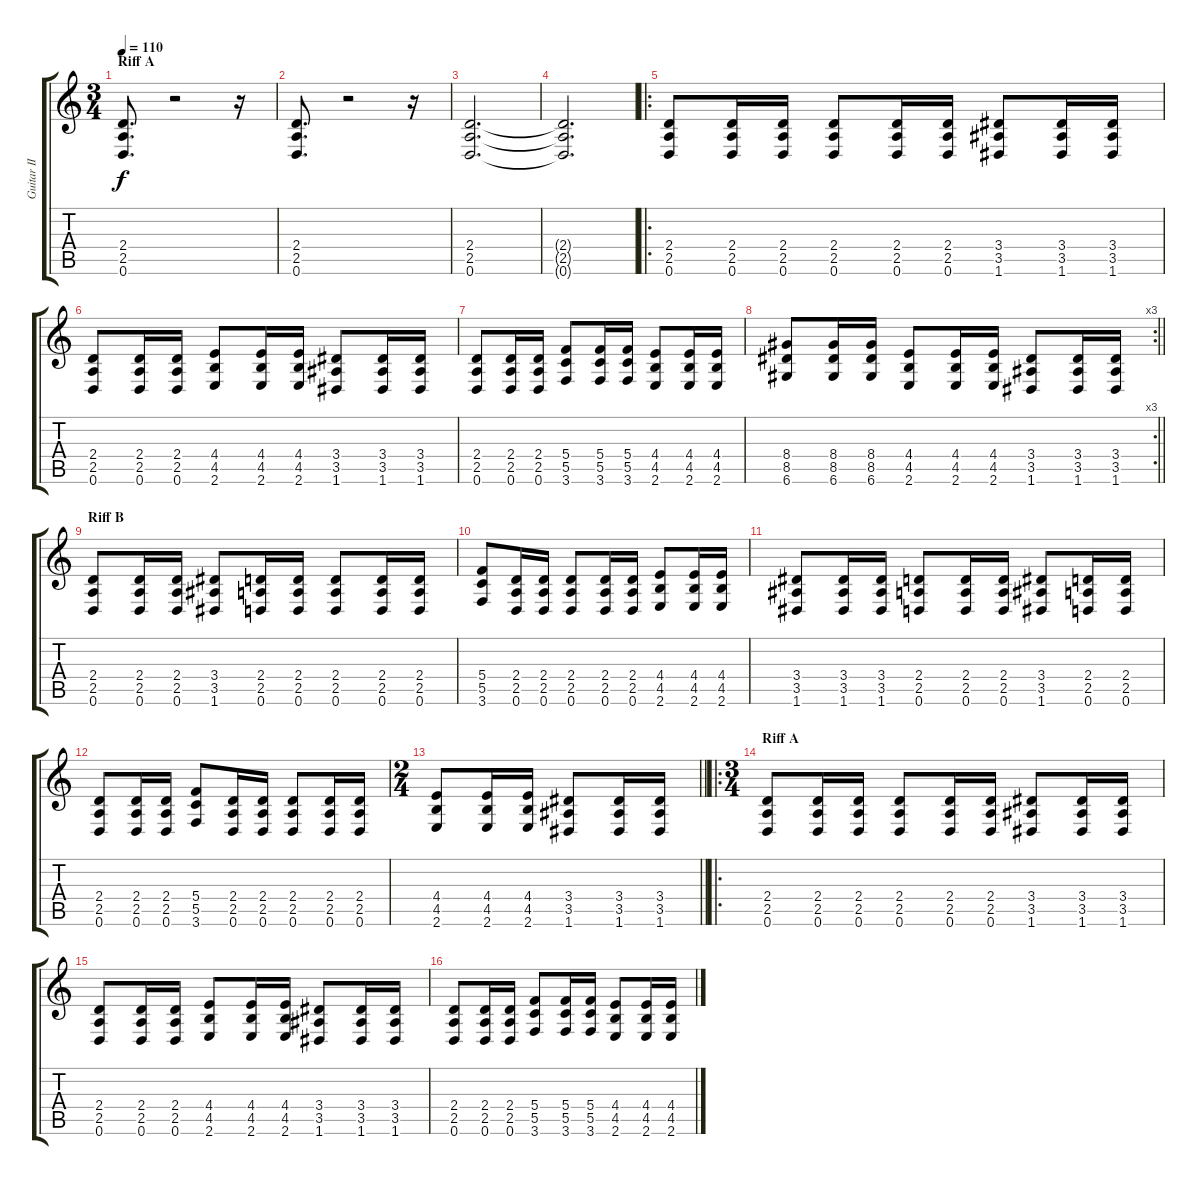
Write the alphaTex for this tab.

\track ("Guitar II" "Guitar II") {instrument overdrivenguitar}
\staff {score tabs}
\tuning (D4 A3 F3 C3 G2 D2) {hide}
\ts (3 4)
\section ("" "Riff A")
\tempo 110
\clef g2
\ks c
(2.4 2.5 0.6).8{d dy f instrument overdrivenguitar} r.2 r.16 |
(2.4 2.5 0.6).8{d} r.2 r.16 |
(2.4 2.5 0.6).2{d} |
(2.4{t} 2.5{t} 0.6{t}).2{d} |
\ro
(2.4 2.5 0.6).8 (2.4 2.5 0.6).16 (2.4 2.5 0.6).16 (2.4 2.5 0.6).8 (2.4 2.5 0.6).16 (2.4 2.5 0.6).16 (3.4 3.5 1.6).8 (3.4 3.5 1.6).16 (3.4 3.5 1.6).16 |
(2.4 2.5 0.6).8 (2.4 2.5 0.6).16 (2.4 2.5 0.6).16 (4.4 4.5 2.6).8 (4.4 4.5 2.6).16 (4.4 4.5 2.6).16 (3.4 3.5 1.6).8 (3.4 3.5 1.6).16 (3.4 3.5 1.6).16 |
(2.4 2.5 0.6).8 (2.4 2.5 0.6).16 (2.4 2.5 0.6).16 (5.4 5.5 3.6).8 (5.4 5.5 3.6).16 (5.4 5.5 3.6).16 (4.4 4.5 2.6).8 (4.4 4.5 2.6).16 (4.4 4.5 2.6).16 |
\rc 3
\barLineRight lightlight
(8.4 8.5 6.6).8 (8.4 8.5 6.6).16 (8.4 8.5 6.6).16 (4.4 4.5 2.6).8 (4.4 4.5 2.6).16 (4.4 4.5 2.6).16 (3.4 3.5 1.6).8 (3.4 3.5 1.6).16 (3.4 3.5 1.6).16 |
\section ("" "Riff B")
(2.4 2.5 0.6).8 (2.4 2.5 0.6).16 (2.4 2.5 0.6).16 (3.4 3.5 1.6).8 (2.4 2.5 0.6).16 (2.4 2.5 0.6).16 (2.4 2.5 0.6).8 (2.4 2.5 0.6).16 (2.4 2.5 0.6).16 |
(5.4 5.5 3.6).8 (2.4 2.5 0.6).16 (2.4 2.5 0.6).16 (2.4 2.5 0.6).8 (2.4 2.5 0.6).16 (2.4 2.5 0.6).16 (4.4 4.5 2.6).8 (4.4 4.5 2.6).16 (4.4 4.5 2.6).16 |
(3.4 3.5 1.6).8 (3.4 3.5 1.6).16 (3.4 3.5 1.6).16 (2.4 2.5 0.6).8 (2.4 2.5 0.6).16 (2.4 2.5 0.6).16 (3.4 3.5 1.6).8 (2.4 2.5 0.6).16 (2.4 2.5 0.6).16 |
(2.4 2.5 0.6).8 (2.4 2.5 0.6).16 (2.4 2.5 0.6).16 (5.4 5.5 3.6).8 (2.4 2.5 0.6).16 (2.4 2.5 0.6).16 (2.4 2.5 0.6).8 (2.4 2.5 0.6).16 (2.4 2.5 0.6).16 |
\ts (2 4)
\barLineRight lightlight
(4.4 4.5 2.6).8 (4.4 4.5 2.6).16 (4.4 4.5 2.6).16 (3.4 3.5 1.6).8 (3.4 3.5 1.6).16 (3.4 3.5 1.6).16 |
\ro
\ts (3 4)
\section ("" "Riff A")
(2.4 2.5 0.6).8 (2.4 2.5 0.6).16 (2.4 2.5 0.6).16 (2.4 2.5 0.6).8 (2.4 2.5 0.6).16 (2.4 2.5 0.6).16 (3.4 3.5 1.6).8 (3.4 3.5 1.6).16 (3.4 3.5 1.6).16 |
(2.4 2.5 0.6).8 (2.4 2.5 0.6).16 (2.4 2.5 0.6).16 (4.4 4.5 2.6).8 (4.4 4.5 2.6).16 (4.4 4.5 2.6).16 (3.4 3.5 1.6).8 (3.4 3.5 1.6).16 (3.4 3.5 1.6).16 |
(2.4 2.5 0.6).8 (2.4 2.5 0.6).16 (2.4 2.5 0.6).16 (5.4 5.5 3.6).8 (5.4 5.5 3.6).16 (5.4 5.5 3.6).16 (4.4 4.5 2.6).8 (4.4 4.5 2.6).16 (4.4 4.5 2.6).16
